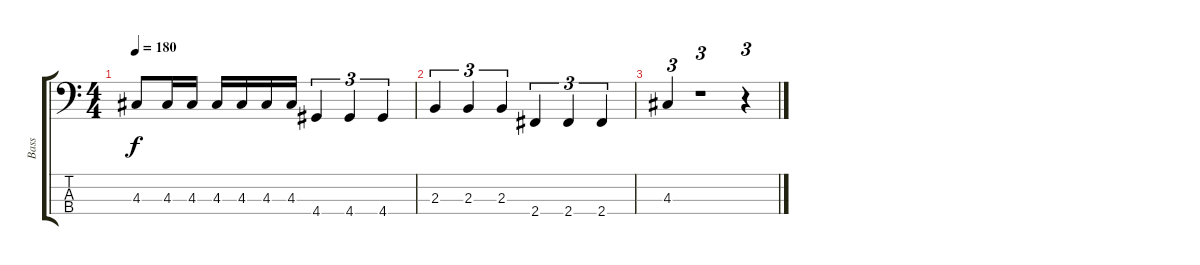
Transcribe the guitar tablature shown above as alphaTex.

\track ("Bass" "Bass") {instrument acousticguitarnylon}
\staff {score tabs}
\tuning (G2 D2 A1 E1) {hide}
\ts (4 4)
\tempo 180
\clef f4
\ks c
4.3.8{dy f} 4.3.16 4.3.16 4.3.16 4.3.16 4.3.16 4.3.16 4.4.4{tu (3 2)} 4.4.4{tu (3 2)} 4.4.4{tu (3 2)} |
2.3.4{tu (3 2)} 2.3.4{tu (3 2)} 2.3.4{tu (3 2)} 2.4.4{tu (3 2)} 2.4.4{tu (3 2)} 2.4.4{tu (3 2)} |
4.3.4{tu (3 2)} r.1{tu (3 2)} r.4{tu (3 2)}
